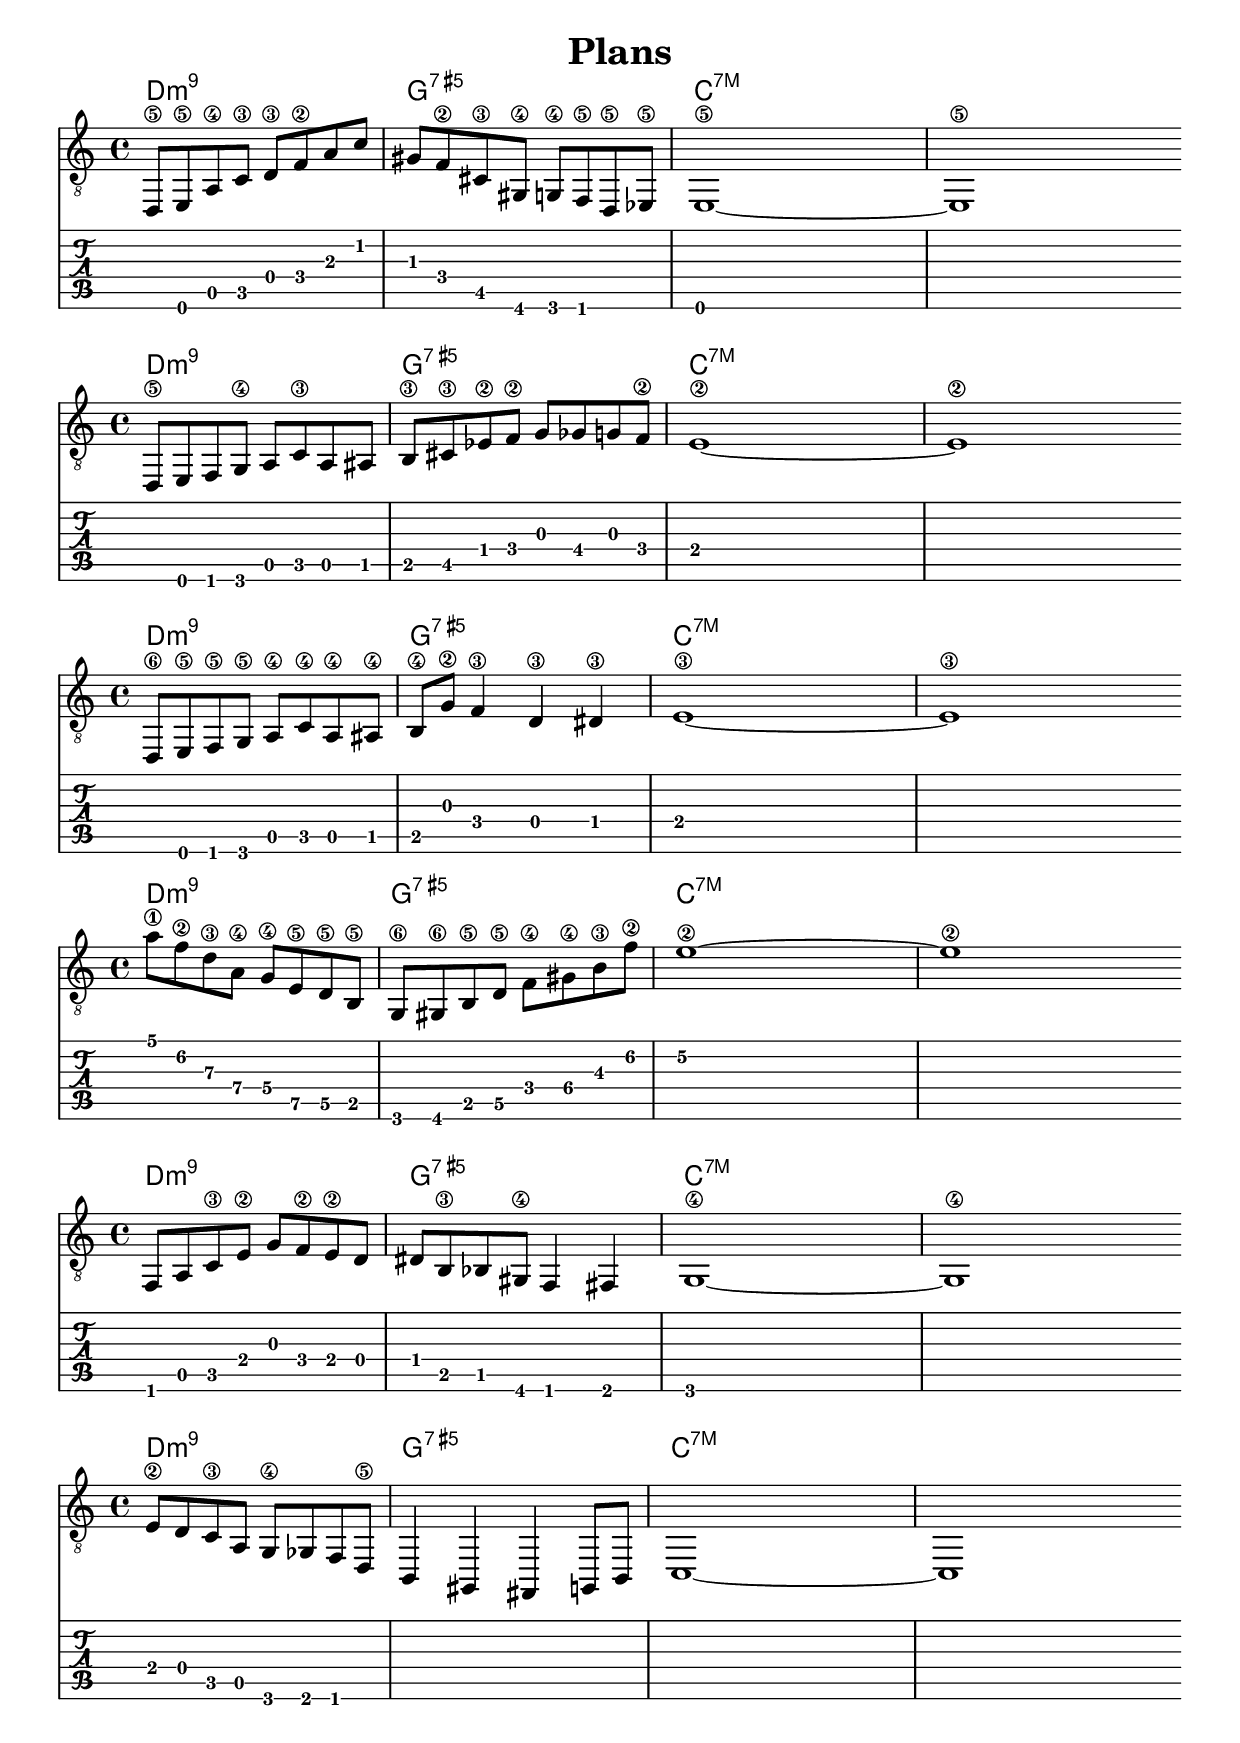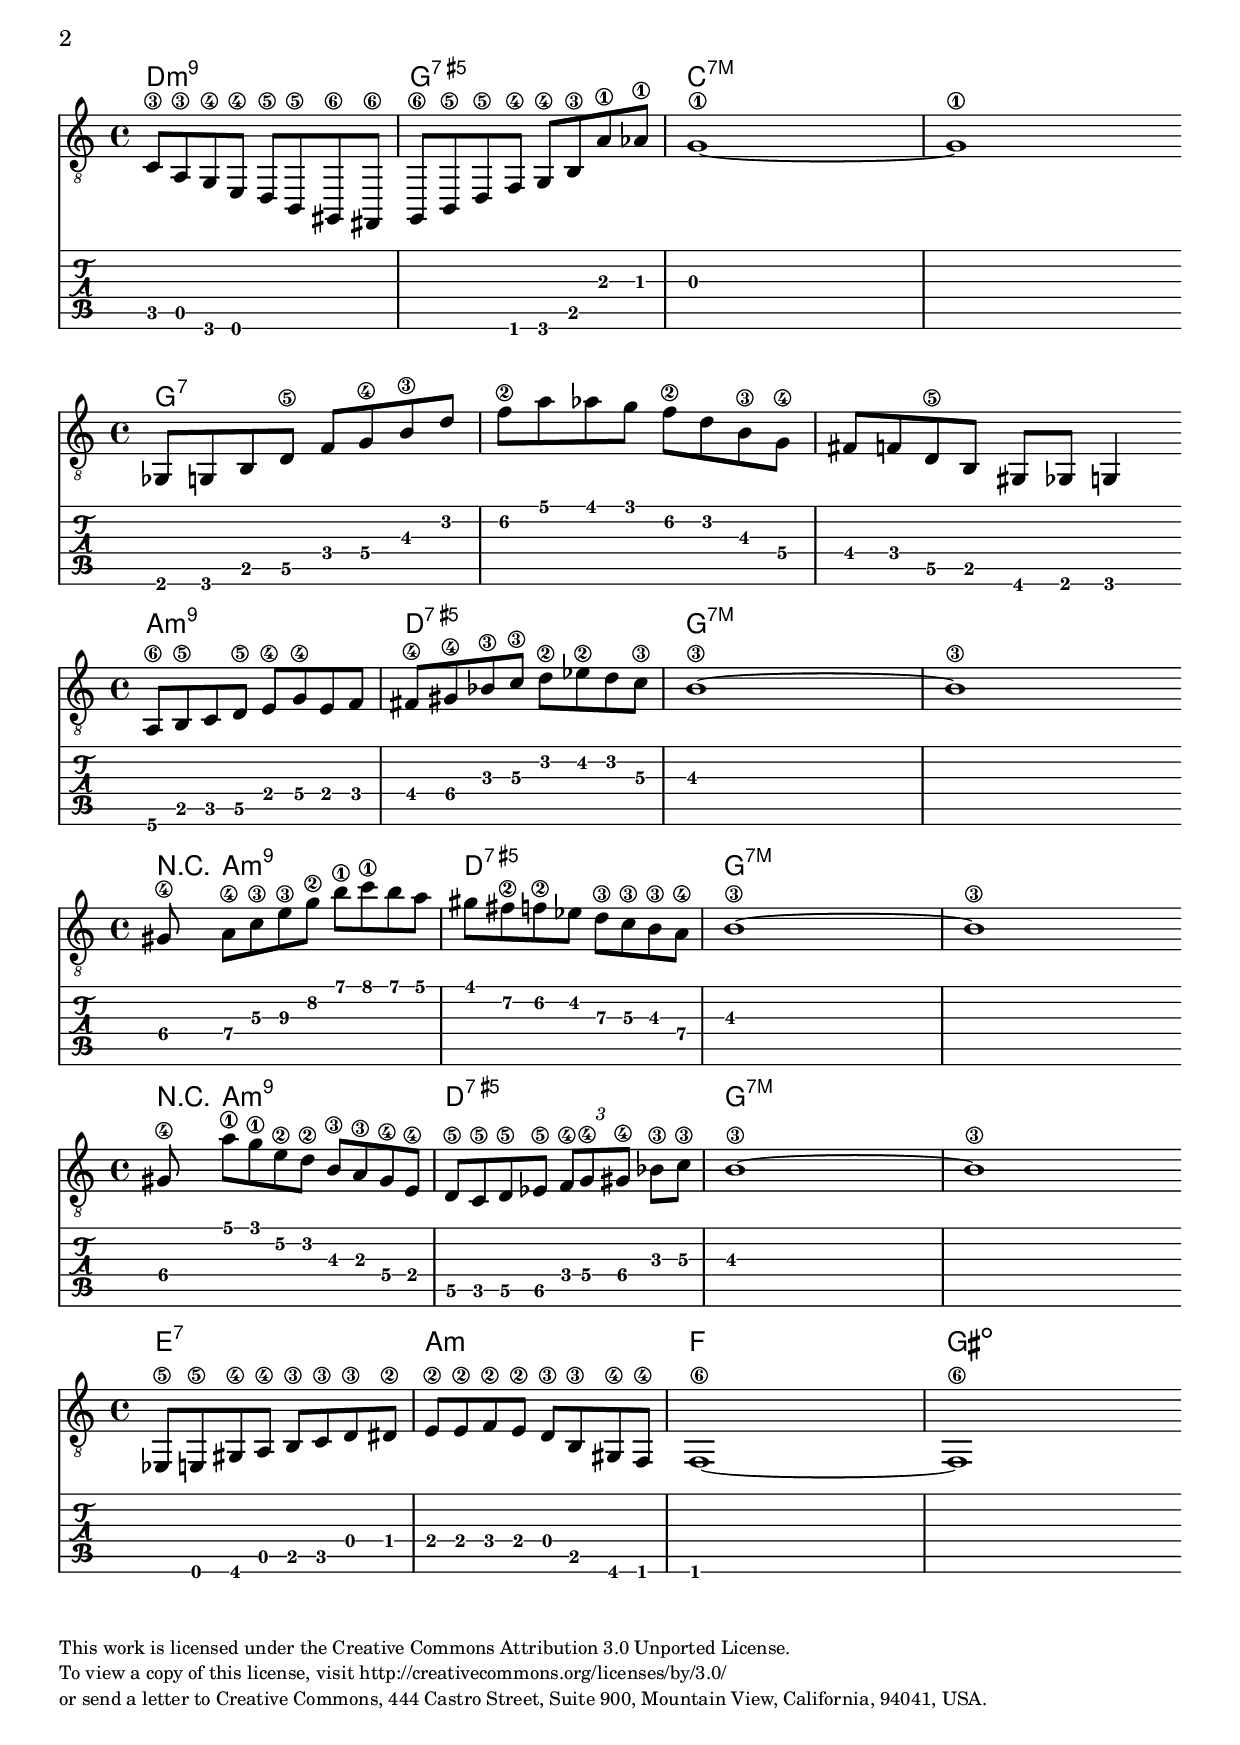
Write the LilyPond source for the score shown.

\include "common/functions.ly"
\include "common/baselayout.ly"

\header{ title = "Plans" }


\version "2.12.3"  % necessary for upgrading to future LilyPond versions.



\score {


\baseTab 
	\relative {
		\time 4/4 \bar "|:" 
		d,8\5 e\5 a\4 c\3 d\3 f\2 a c
		gis f\2 cis\3 gis\4 g\4 f\5 d\5 ees\5 
		e1\5~e1\5 \bar ":|" 
	}
	\chordmode {
	\set majorSevenSymbol = \markup { 7M } \time 4/4
     d1:m9 g:7.5+ c:maj7 c:maj7 
	}


}


\score {

\baseTab 
	\relative  {
		\time 4/4\bar "|:"
		d,8\5 e f g\4 a c\3 a ais 
		b\3 cis\3 ees\2 f\2 g ges g f\2 
		e1\2~e1\2 \bar ":|" 
	}
	\chordmode {
		\set majorSevenSymbol = \markup { 7M } \time 4/4
     	d1:m9 g:7.5+ c:maj7 c:maj7 
	}


}



\score {


\baseTab 
 	\relative  {
		\time 4/4 \bar "|:"
		d,8\6 e\5 f\5 g\5 a\4 c\4 a\4 ais\4
		b\4 g'\2 f4\3 d\3 dis\3 
		e1\3~e1\3 \bar ":|" 
	}
	\chordmode {
		\set majorSevenSymbol = \markup { 7M } \time 4/4
     	d1:m9 g:7.5+ c:maj7 c:maj7 
	}
}


\score {


\baseTab 
 	\relative  {
		\time 4/4 \bar "|:"
		a'8\1 f\2 d\3 a\4 g\4 e\5 d\5 b\5
		g\6 gis\6 b\5 d\5 f\4 gis\4 b\3 f'\2 
		e1\2~e1\2 \bar ":|" 
	}
	\chordmode {
		\set majorSevenSymbol = \markup { 7M } \time 4/4
     	d1:m9 g:7.5+ c:maj7 c:maj7 
	}
}

\score {

\baseTab 
 	\relative  {
		\time 4/4 \bar "|:"
		f,8 a c\3 e\2 g f\2 e\2 d dis
		b\3 bes gis\4 f4 fis4 g1\4~g1\4
		\bar ":|" 
	}
	\chordmode {
		\set majorSevenSymbol = \markup { 7M } \time 4/4
     	d1:m9 g:7.5+ c:maj7 c:maj7 
	}
}

\score {

\baseTab 
 	\relative  {
		\time 4/4 \bar "|:"
		e8\2 d c\3 a g\4 ges f d\5 
		b4 gis fis g8 b c1~c1
		\bar ":|" 
	}
	\chordmode {
		\set majorSevenSymbol = \markup { 7M } \time 4/4
     	d1:m9 g:7.5+ c:maj7 c:maj7 
	}
}


\score {

\baseTab 
 	\relative  {
		\time 4/4 \bar "|:"
		c8\3 a\3 g\4 e\4 d\5 b\5
		gis\6 fis\6
		g\6 b\5 d\5 f\4 g\4 b\3 
		a'\1 aes\1 g1\1~g1\1

		\bar ":|" 
	}
	\chordmode {
		\set majorSevenSymbol = \markup { 7M } \time 4/4
     	d1:m9 g:7.5+ c:maj7 c:maj7 
	}
}


\score {


\baseTab 
 	\relative  {
		\time 4/4 \bar "|:"
		ges,8 g b d\5 f g\4 b\3 d f\2 a aes g
		f\2 d b\3 g\4 fis f d\5 b 
		gis ges g4 
		\bar ":|" 
	}
	\chordmode {
		\time 4/4
     	g1:7  
	}
}


\score {


\baseTab 
	\relative {
		\time 4/4 \bar "|:" 
		a,8\6 b\5 c d\5 e\4 g\4 e f fis\4
		gis\4 bes\3 c\3 d\2 ees\2 d c\3 b1\3~b1\3
		 \bar ":|" 
	}
	\chordmode {
	\set majorSevenSymbol = \markup { 7M } \time 4/4
     a1:m9 d:7.5+ g:maj7 g:maj7 
	}


}

\score {

\baseTab 
	\relative {
		\time 4/4 
		\partial 8 gis8\4 	
		\bar "|:" 
		a8\4 c\3 e\3 g\2 b\1
		c\1 b a gis fis\2 f\2 ees
		d\3 c\3 b\3 a\4 b1\3~b1\3 
		 \bar ":|" 
	}
	\chordmode {
	\set majorSevenSymbol = \markup { 7M } \time 4/4
     	\partial 8 r8
		a1:m9 d:7.5+ g:maj7 g:maj7 
	}


}



\score {

\baseTab 
	\relative {
		\time 4/4 
		\partial 8 gis8\4 	
		\bar "|:" 
		a'\1 g\1 e\2 d\2 b\3 a\3
		g\4 e\4 
		d\5 c\5 d\5 ees\5 \times 2/3 {f\4 g\4 gis\4} 
		bes\3 c\3 b1\3~b1\3 
		
		 \bar ":|" 
	}
	\chordmode {
	\set majorSevenSymbol = \markup { 7M } \time 4/4
     	\partial 8 r8
		a1:m9 d:7.5+ g:maj7 g:maj7 
	}


}


\score {

\baseTab 
	\relative {
		\time 4/4 
		\bar "|:" 
		ees,8\5 e8\5 gis\4 a\4 
		b\3 c\3 d\3 dis\2 
		e\2 e\2 f\2 e\2 d\3 b\3
		gis\4 f\4 f1\6~f1\6

		
		 \bar ":|" 
	}
	\chordmode {
		e1:7 a:m f gis:dim 
	}


}





\markup {
	\abs-fontsize #9
	\column {
		\line { This work is licensed under the Creative Commons Attribution 3.0 Unported License.}
		\line { To view a copy of this license, visit http://creativecommons.org/licenses/by/3.0/ }
		\line {or send a letter to Creative Commons, 444 Castro Street, Suite 900, Mountain View, California, 94041, USA. }
	}
}


